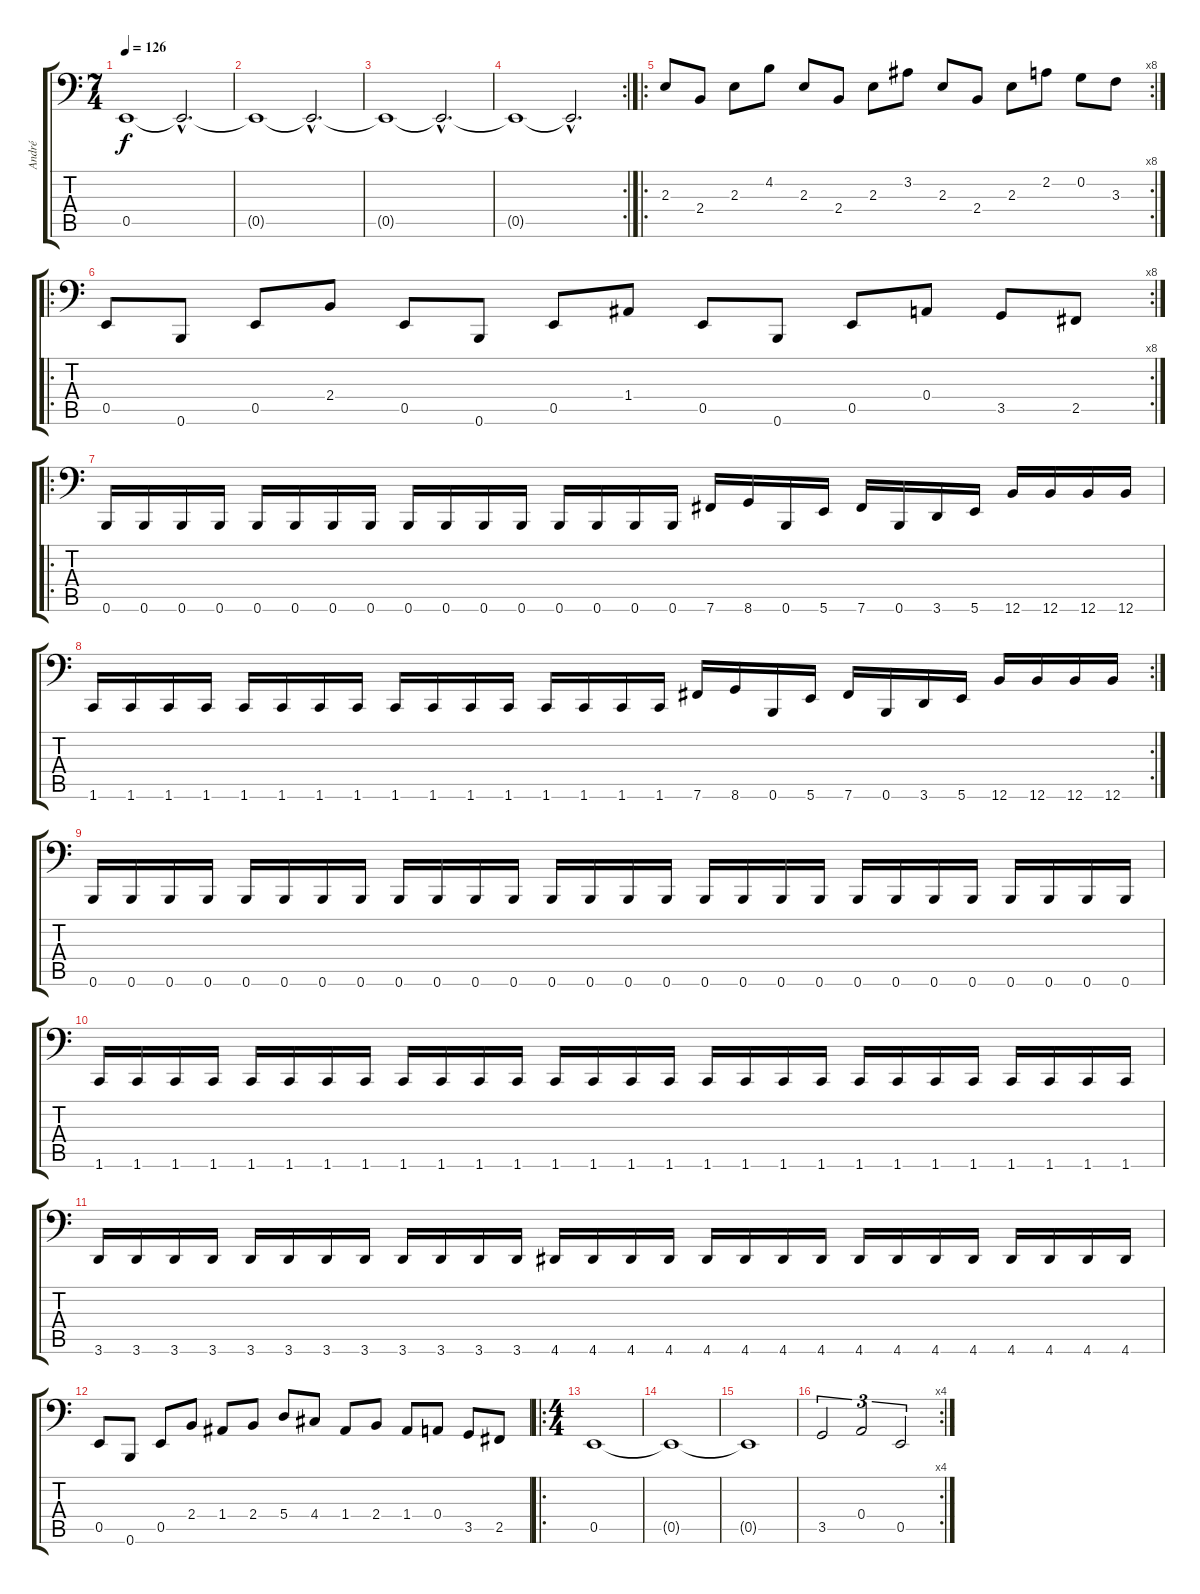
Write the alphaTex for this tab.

\track ("André" "André") {instrument electricbassfinger}
\staff {score tabs}
\tuning (C3 G2 D2 A1 E1 B0) {hide}
\ts (7 4)
\tempo 126
\clef f4
\ks c
0.5.1{dy f instrument electricbassfinger} 0.5{hac t}.2{d} |
0.5{t}.1 0.5{hac t}.2{d} |
0.5{t}.1 0.5{hac t}.2{d} |
\rc 2
0.5{t}.1 0.5{hac t}.2{d} |
\ro
\rc 8
2.3.8 2.4.8 2.3.8 4.2.8 2.3.8 2.4.8 2.3.8 3.2.8 2.3.8 2.4.8 2.3.8 2.2.8 0.2.8 3.3.8 |
\ro
\rc 8
0.5.8 0.6.8 0.5.8 2.4.8 0.5.8 0.6.8 0.5.8 1.4.8 0.5.8 0.6.8 0.5.8 0.4.8 3.5.8 2.5.8 |
\ro
0.6.16 0.6.16 0.6.16 0.6.16 0.6.16 0.6.16 0.6.16 0.6.16 0.6.16 0.6.16 0.6.16 0.6.16 0.6.16 0.6.16 0.6.16 0.6.16 7.6.16 8.6.16 0.6.16 5.6.16 7.6.16 0.6.16 3.6.16 5.6.16 12.6.16 12.6.16 12.6.16 12.6.16 |
\rc 2
1.6.16 1.6.16 1.6.16 1.6.16 1.6.16 1.6.16 1.6.16 1.6.16 1.6.16 1.6.16 1.6.16 1.6.16 1.6.16 1.6.16 1.6.16 1.6.16 7.6.16 8.6.16 0.6.16 5.6.16 7.6.16 0.6.16 3.6.16 5.6.16 12.6.16 12.6.16 12.6.16 12.6.16 |
0.6.16 0.6.16 0.6.16 0.6.16 0.6.16 0.6.16 0.6.16 0.6.16 0.6.16 0.6.16 0.6.16 0.6.16 0.6.16 0.6.16 0.6.16 0.6.16 0.6.16 0.6.16 0.6.16 0.6.16 0.6.16 0.6.16 0.6.16 0.6.16 0.6.16 0.6.16 0.6.16 0.6.16 |
1.6.16 1.6.16 1.6.16 1.6.16 1.6.16 1.6.16 1.6.16 1.6.16 1.6.16 1.6.16 1.6.16 1.6.16 1.6.16 1.6.16 1.6.16 1.6.16 1.6.16 1.6.16 1.6.16 1.6.16 1.6.16 1.6.16 1.6.16 1.6.16 1.6.16 1.6.16 1.6.16 1.6.16 |
3.6.16 3.6.16 3.6.16 3.6.16 3.6.16 3.6.16 3.6.16 3.6.16 3.6.16 3.6.16 3.6.16 3.6.16 4.6.16 4.6.16 4.6.16 4.6.16 4.6.16 4.6.16 4.6.16 4.6.16 4.6.16 4.6.16 4.6.16 4.6.16 4.6.16 4.6.16 4.6.16 4.6.16 |
0.5.8 0.6.8 0.5.8 2.4.8 1.4.8 2.4.8 5.4.8 4.4.8 1.4.8 2.4.8 1.4.8 0.4.8 3.5.8 2.5.8 |
\ro
\ts (4 4)
0.5.1 |
0.5{t}.1 |
0.5{t}.1 |
\rc 4
3.5.2{tu (3 2)} 0.4.2{tu (3 2)} 0.5.2{tu (3 2)}
